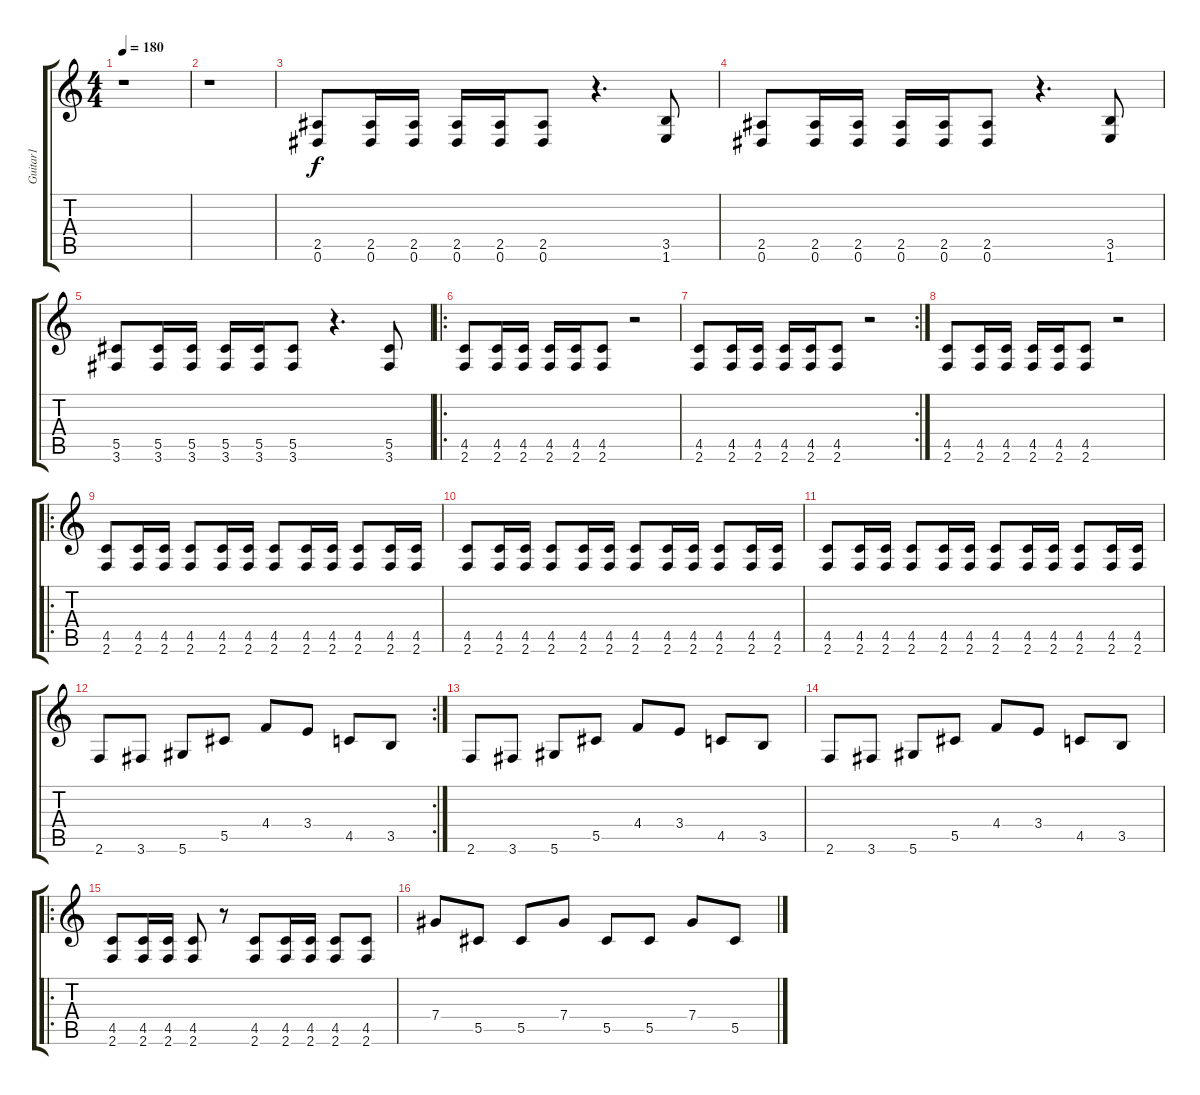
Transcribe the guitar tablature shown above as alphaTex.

\track ("Guitar1" "Guitar1") {instrument distortionguitar}
\staff {score tabs}
\tuning (Eb4 Bb3 Gb3 Db3 Ab2 Eb2) {hide}
\ts (4 4)
\tempo 180
\clef g2
\ks c
r.1{dy f instrument distortionguitar} |
r.1 |
(2.5 0.6).8 (2.5 0.6).16 (2.5 0.6).16 (2.5 0.6).16 (2.5 0.6).16 (2.5 0.6).8 r.4{d} (3.5 1.6).8 |
(2.5 0.6).8 (2.5 0.6).16 (2.5 0.6).16 (2.5 0.6).16 (2.5 0.6).16 (2.5 0.6).8 r.4{d} (3.5 1.6).8 |
(5.5 3.6).8 (5.5 3.6).16 (5.5 3.6).16 (5.5 3.6).16 (5.5 3.6).16 (5.5 3.6).8 r.4{d} (5.5 3.6).8 |
\ro
(4.5 2.6).8 (4.5 2.6).16 (4.5 2.6).16 (4.5 2.6).16 (4.5 2.6).16 (4.5 2.6).8 r.2 |
\rc 2
(4.5 2.6).8 (4.5 2.6).16 (4.5 2.6).16 (4.5 2.6).16 (4.5 2.6).16 (4.5 2.6).8 r.2 |
(4.5 2.6).8 (4.5 2.6).16 (4.5 2.6).16 (4.5 2.6).16 (4.5 2.6).16 (4.5 2.6).8 r.2 |
\ro
(4.5 2.6).8 (4.5 2.6).16 (4.5 2.6).16 (4.5 2.6).8 (4.5 2.6).16 (4.5 2.6).16 (4.5 2.6).8 (4.5 2.6).16 (4.5 2.6).16 (4.5 2.6).8 (4.5 2.6).16 (4.5 2.6).16 |
(4.5 2.6).8 (4.5 2.6).16 (4.5 2.6).16 (4.5 2.6).8 (4.5 2.6).16 (4.5 2.6).16 (4.5 2.6).8 (4.5 2.6).16 (4.5 2.6).16 (4.5 2.6).8 (4.5 2.6).16 (4.5 2.6).16 |
(4.5 2.6).8 (4.5 2.6).16 (4.5 2.6).16 (4.5 2.6).8 (4.5 2.6).16 (4.5 2.6).16 (4.5 2.6).8 (4.5 2.6).16 (4.5 2.6).16 (4.5 2.6).8 (4.5 2.6).16 (4.5 2.6).16 |
\rc 2
2.6.8 3.6.8 5.6.8 5.5.8 4.4.8 3.4.8 4.5.8 3.5.8 |
2.6.8 3.6.8 5.6.8 5.5.8 4.4.8 3.4.8 4.5.8 3.5.8 |
2.6.8 3.6.8 5.6.8 5.5.8 4.4.8 3.4.8 4.5.8 3.5.8 |
\ro
(4.5 2.6).8{volume 12} (4.5 2.6).16 (4.5 2.6).16 (4.5 2.6).8 r.8 (4.5 2.6).8 (4.5 2.6).16 (4.5 2.6).16 (4.5 2.6).8 (4.5 2.6).8 |
7.4.8{volume 16} 5.5.8 5.5.8 7.4.8 5.5.8 5.5.8 7.4.8 5.5.8
